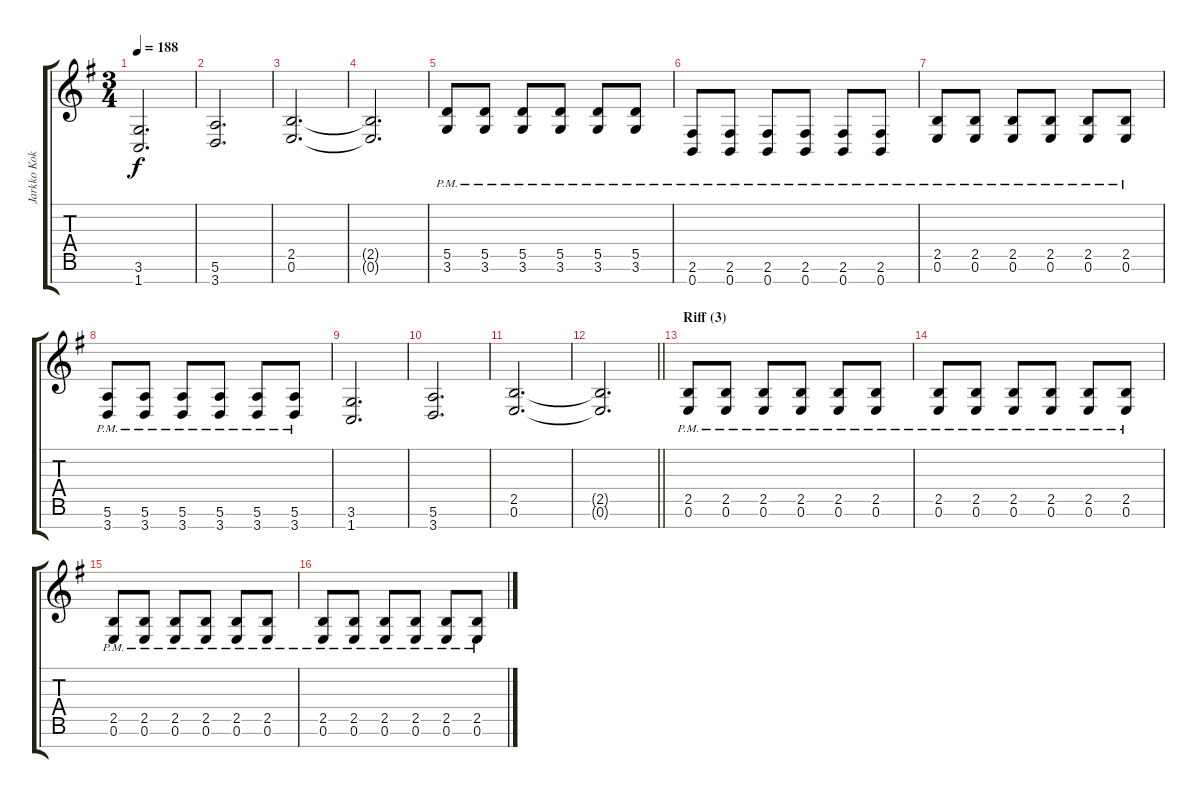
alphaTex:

\track ("Jarkko Kokko (guitar)" "Jarkko Kok") {instrument distortionguitar}
\staff {score tabs}
\tuning (E4 B3 G3 D3 A2 E2 B1) {hide}
\ts (3 4)
\tempo 188
\clef g2
\ks eminor
(3.6 1.7).2{d dy f} |
(5.6 3.7).2{d} |
(2.5 0.6).2{d} |
(2.5{t} 0.6{t}).2{d} |
(5.5{pm} 3.6{pm}).8 (5.5{pm} 3.6{pm}).8 (5.5{pm} 3.6{pm}).8 (5.5{pm} 3.6{pm}).8 (5.5{pm} 3.6{pm}).8 (5.5{pm} 3.6{pm}).8 |
(2.6{pm} 0.7{pm}).8 (2.6{pm} 0.7{pm}).8 (2.6{pm} 0.7{pm}).8 (2.6{pm} 0.7{pm}).8 (2.6{pm} 0.7{pm}).8 (2.6{pm} 0.7{pm}).8 |
(2.5{pm} 0.6{pm}).8 (2.5{pm} 0.6{pm}).8 (2.5{pm} 0.6{pm}).8 (2.5{pm} 0.6{pm}).8 (2.5{pm} 0.6{pm}).8 (2.5{pm} 0.6{pm}).8 |
(5.6{pm} 3.7{pm}).8 (5.6{pm} 3.7{pm}).8 (5.6{pm} 3.7{pm}).8 (5.6{pm} 3.7{pm}).8 (5.6{pm} 3.7{pm}).8 (5.6{pm} 3.7{pm}).8 |
(3.6 1.7).2{d} |
(5.6 3.7).2{d} |
(2.5 0.6).2{d} |
\barLineRight lightlight
(2.5{t} 0.6{t}).2{d} |
\section ("" "Riff (3)")
(2.5{pm} 0.6{pm}).8 (2.5{pm} 0.6{pm}).8 (2.5{pm} 0.6{pm}).8 (2.5{pm} 0.6{pm}).8 (2.5{pm} 0.6{pm}).8 (2.5{pm} 0.6{pm}).8 |
(2.5{pm} 0.6{pm}).8 (2.5{pm} 0.6{pm}).8 (2.5{pm} 0.6{pm}).8 (2.5{pm} 0.6{pm}).8 (2.5{pm} 0.6{pm}).8 (2.5{pm} 0.6{pm}).8 |
(2.5{pm} 0.6{pm}).8 (2.5{pm} 0.6{pm}).8 (2.5{pm} 0.6{pm}).8 (2.5{pm} 0.6{pm}).8 (2.5{pm} 0.6{pm}).8 (2.5{pm} 0.6{pm}).8 |
(2.5{pm} 0.6{pm}).8 (2.5{pm} 0.6{pm}).8 (2.5{pm} 0.6{pm}).8 (2.5{pm} 0.6{pm}).8 (2.5{pm} 0.6{pm}).8 (2.5{pm} 0.6{pm}).8
